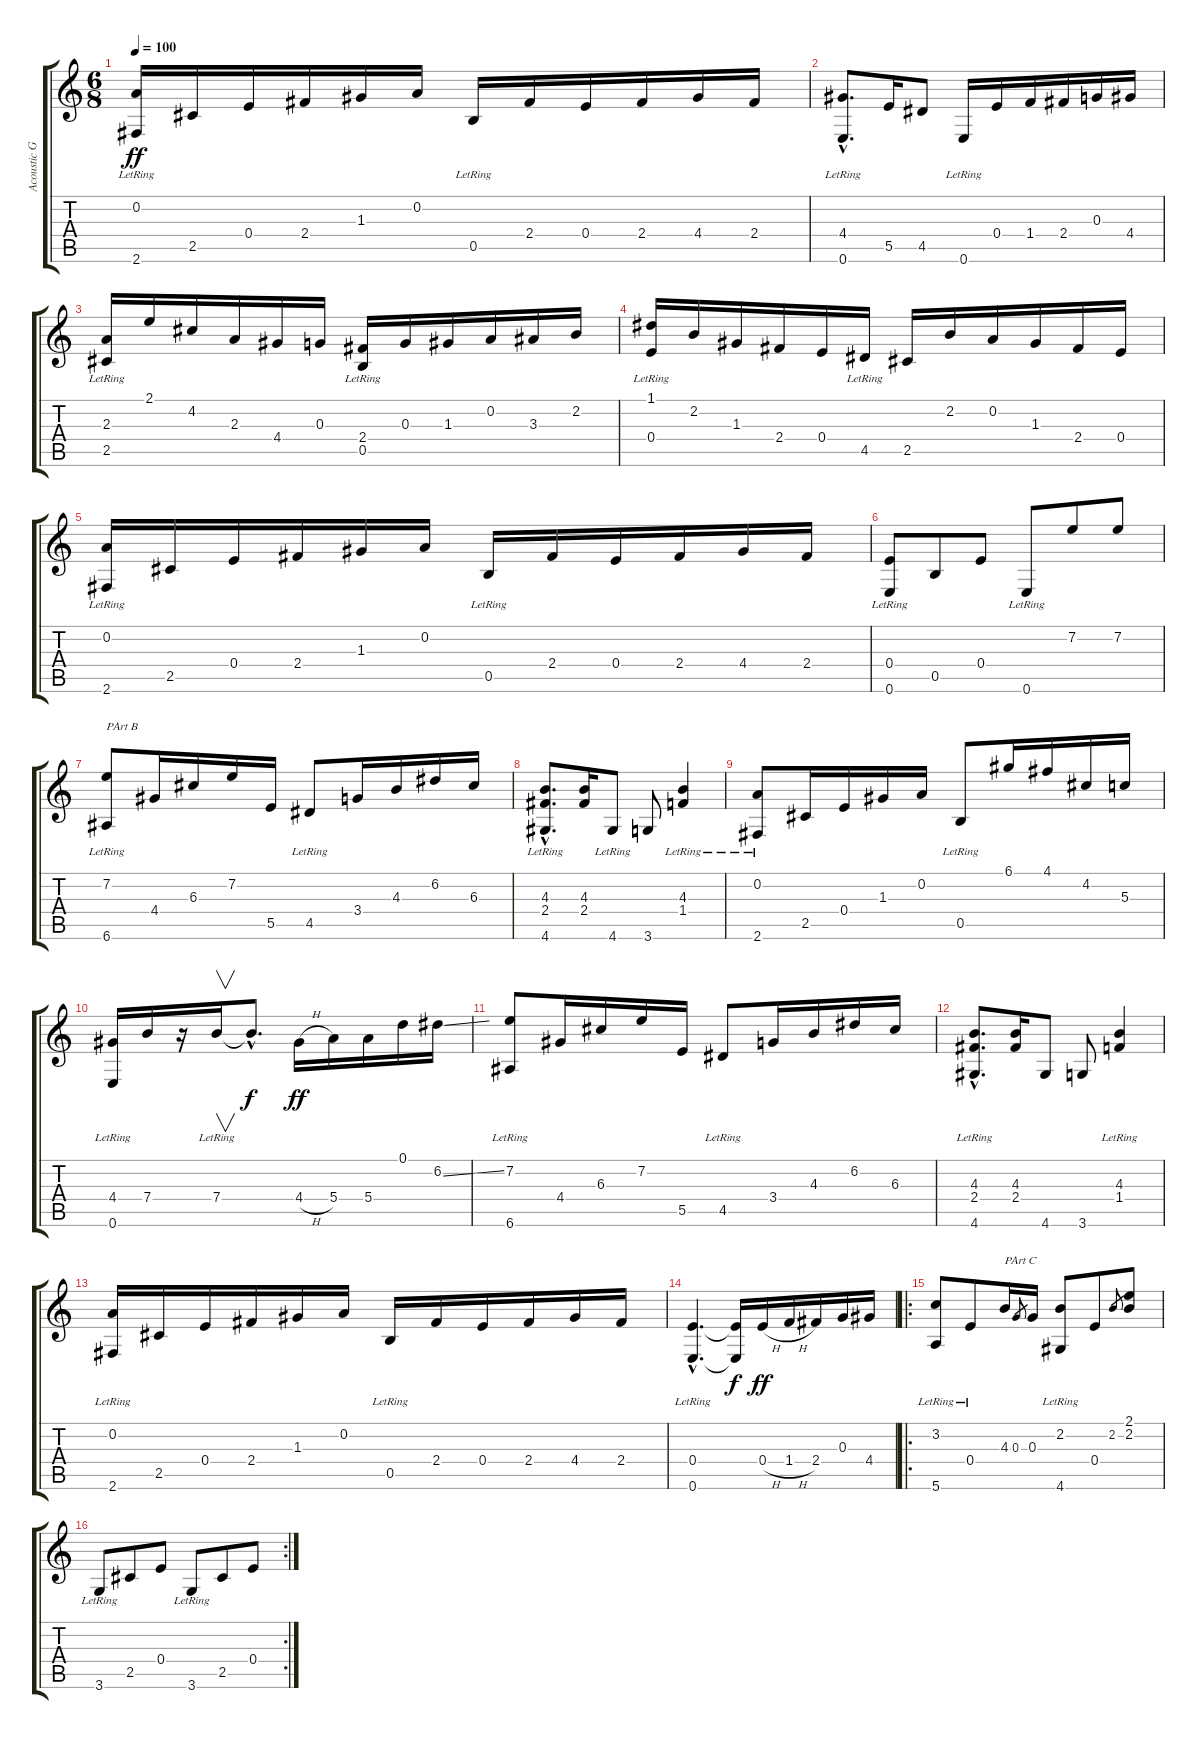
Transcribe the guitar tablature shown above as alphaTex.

\track ("Acoustic Guitar" "Acoustic G") {instrument electricbasspick}
\staff {score tabs}
\tuning (D4 A3 G3 E3 B2 E2) {hide}
\ts (6 8)
\tempo 100
\clef g2
\ks c
(0.2 2.6{lr}).16{dy ff} 2.5.16 0.4.16 2.4.16 1.3.16 0.2.16 0.5{lr}.16 2.4.16 0.4.16 2.4.16 4.4.16 2.4.16 |
(4.4{hac} 0.6{hac lr}).8{d} 5.5.16 4.5.8 0.6{lr}.16 0.4.16 1.4.16 2.4.16 0.3.16 4.4.16 |
(2.3 2.5{lr}).16 2.1.16 4.2.16 2.3.16 4.4.16 0.3.16 (2.4 0.5{lr}).16 0.3.16 1.3.16 0.2.16 3.3.16 2.2.16 |
(1.1 0.4{lr}).16 2.2.16 1.3.16 2.4.16 0.4.16 4.5{lr}.16 2.5.16 2.2.16 0.2.16 1.3.16 2.4.16 0.4.16 |
(0.2 2.6{lr}).16 2.5.16 0.4.16 2.4.16 1.3.16 0.2.16 0.5{lr}.16 2.4.16 0.4.16 2.4.16 4.4.16 2.4.16 |
(0.4 0.6{lr}).8 0.5.8 0.4.8 0.6{lr}.8 7.2.8 7.2.8 |
(7.2 6.6{lr}).8{txt "PArt B"} 4.4.16 6.3.16 7.2.16 5.5.16 4.5{lr}.8 3.4.16 4.3.16 6.2.16 6.3.16 |
(4.3{hac} 2.4{hac} 4.6{hac lr}).8{d} (4.3 2.4).16 4.6{lr}.8 3.6.8 (4.3 1.4{lr}).4 |
(0.2 2.6{lr}).8 2.5.16 0.4.16 1.3.16 0.2.16 0.5{lr}.8 6.1.16 4.1.16 4.2.16 5.3.16 |
(4.4 0.6{lr}).16 7.4.16 r.16 7.4{lr}.16{v} 7.4{hac t}.8{d dy f} 4.4{h}.16{dy ff} 5.4.16 5.4.16 0.1.16 6.2{ss}.16 |
(7.2{lr} 6.6{lr}).8 4.4.16 6.3.16 7.2.16 5.5.16 4.5{lr}.8 3.4.16 4.3.16 6.2.16 6.3.16 |
(4.3{hac} 2.4{hac} 4.6{hac lr}).8{d} (4.3 2.4).16 4.6.8 3.6.8 (4.3 1.4{lr}).4 |
(0.2 2.6{lr}).16 2.5.16 0.4.16 2.4.16 1.3.16 0.2.16 0.5{lr}.16 2.4.16 0.4.16 2.4.16 4.4.16 2.4.16 |
(0.4{hac} 0.6{hac lr}).4{d} (0.4{t} 0.6{t}).16{dy f} 0.4{h}.16{dy ff} 1.4{h}.16 2.4.16 0.3.16 4.4.16 |
\ro
(3.2 5.6{lr}).8 0.4{lr}.8 4.3.16{txt "PArt C"} 0.3.8{gr} 0.3.16 (2.2 4.6{lr}).8 0.4.8 2.2.8{gr} (2.1 2.2).8 |
\rc 2
3.6{lr}.8 2.5.8 0.4.8 3.6{lr}.8 2.5.8 0.4.8
